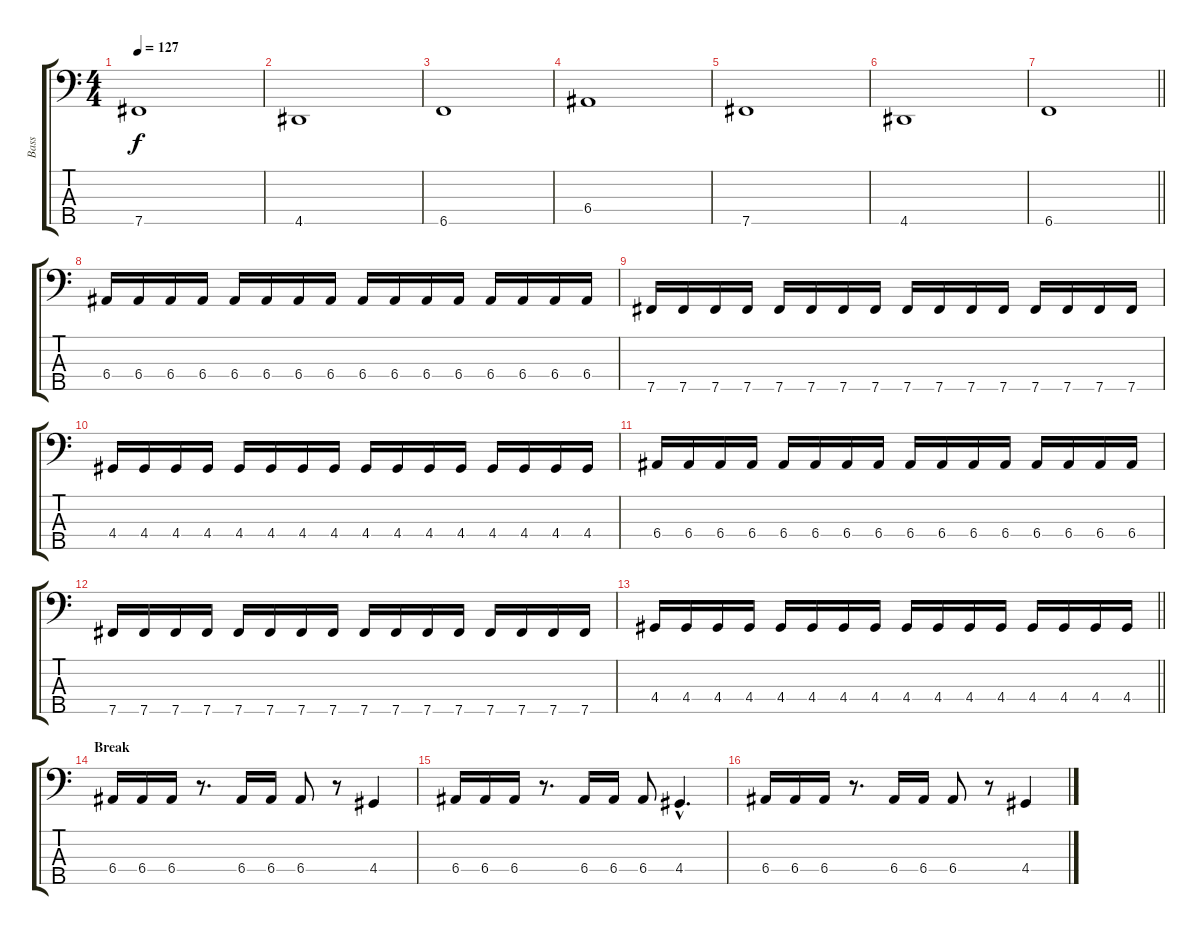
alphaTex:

\track ("Bass" "Bass") {instrument electricbassfinger}
\staff {score tabs}
\tuning (G2 D2 A1 E1 B0) {hide}
\ts (4 4)
\tempo 127
\clef f4
\ks c
7.5.1{dy f} |
4.5.1 |
6.5.1 |
6.4.1 |
7.5.1 |
4.5.1 |
\barLineRight lightlight
6.5.1 |
\section ("" "")
6.4.16 6.4.16 6.4.16 6.4.16 6.4.16 6.4.16 6.4.16 6.4.16 6.4.16 6.4.16 6.4.16 6.4.16 6.4.16 6.4.16 6.4.16 6.4.16 |
7.5.16 7.5.16 7.5.16 7.5.16 7.5.16 7.5.16 7.5.16 7.5.16 7.5.16 7.5.16 7.5.16 7.5.16 7.5.16 7.5.16 7.5.16 7.5.16 |
4.4.16 4.4.16 4.4.16 4.4.16 4.4.16 4.4.16 4.4.16 4.4.16 4.4.16 4.4.16 4.4.16 4.4.16 4.4.16 4.4.16 4.4.16 4.4.16 |
6.4.16 6.4.16 6.4.16 6.4.16 6.4.16 6.4.16 6.4.16 6.4.16 6.4.16 6.4.16 6.4.16 6.4.16 6.4.16 6.4.16 6.4.16 6.4.16 |
7.5.16 7.5.16 7.5.16 7.5.16 7.5.16 7.5.16 7.5.16 7.5.16 7.5.16 7.5.16 7.5.16 7.5.16 7.5.16 7.5.16 7.5.16 7.5.16 |
\barLineRight lightlight
4.4.16 4.4.16 4.4.16 4.4.16 4.4.16 4.4.16 4.4.16 4.4.16 4.4.16 4.4.16 4.4.16 4.4.16 4.4.16 4.4.16 4.4.16 4.4.16 |
\section ("" "Break")
6.4.16 6.4.16 6.4.16 r.8{d} 6.4.16 6.4.16 6.4.8 r.8 4.4.4 |
6.4.16 6.4.16 6.4.16 r.8{d} 6.4.16 6.4.16 6.4.8 4.4{hac}.4{d} |
6.4.16 6.4.16 6.4.16 r.8{d} 6.4.16 6.4.16 6.4.8 r.8 4.4.4
